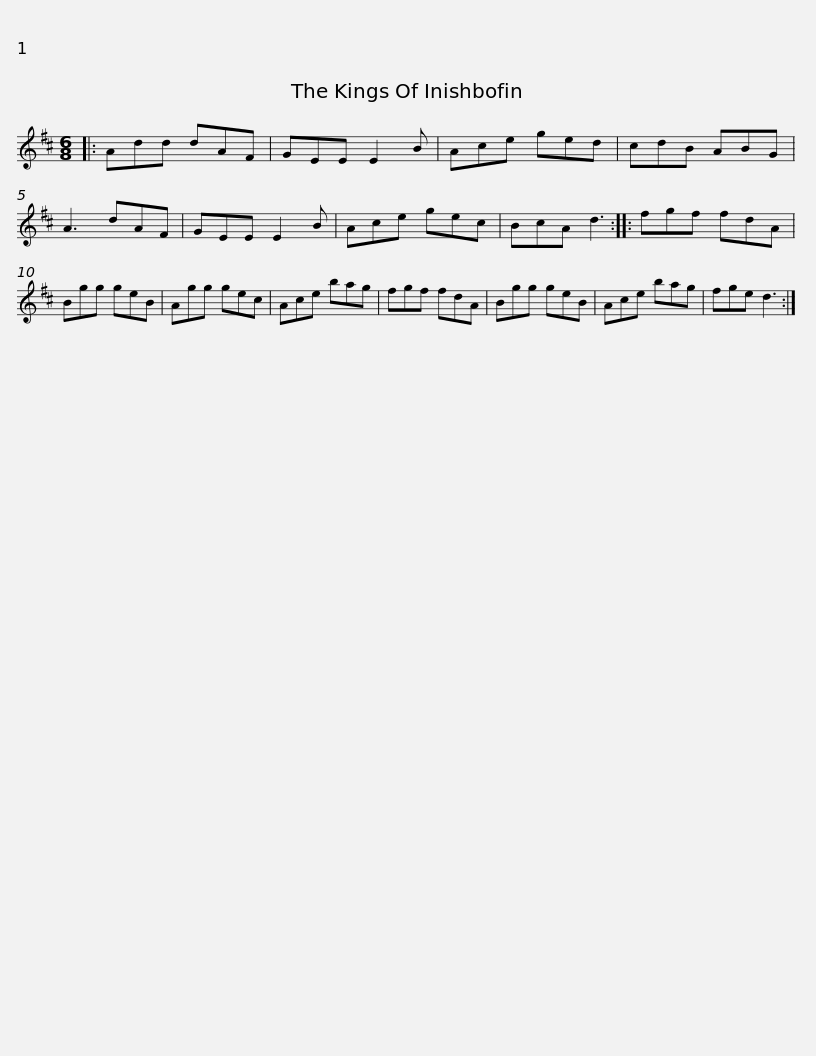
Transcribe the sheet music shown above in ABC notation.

X:1
L:1/8
M:6/8
I:linebreak $
K:D
V:1 treble
V:1
|: Add dAF | GEE E2 B | Ace ged | cdB ABG | A3 dAF | %5
 GEE E2 B | Ace gec |$ BcA d3 :: fgf fdA | Bgg geB | %10
 Agg gec | Ace bag | fgf fdA | Bgg geB |$ Ace bag | %15
 fge d3 :| %16
